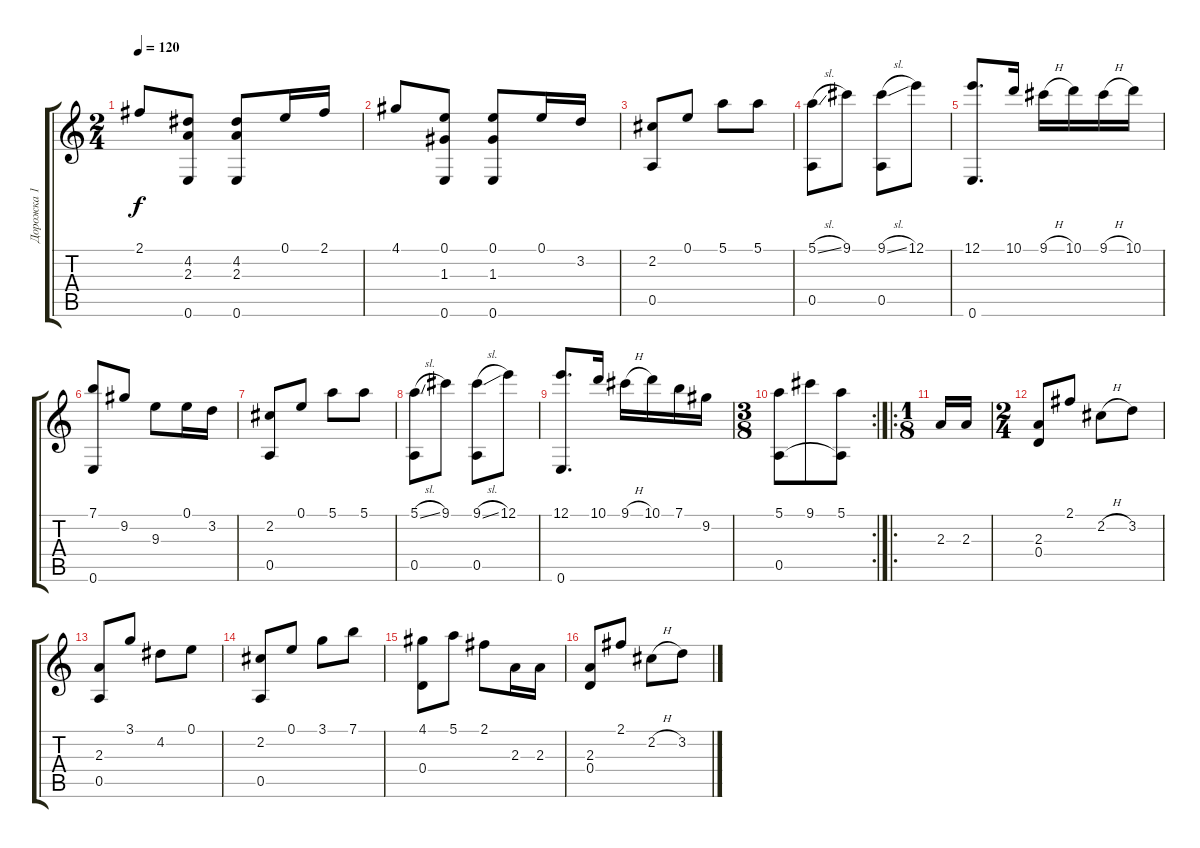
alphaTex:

\track ("Дорожка 1" "Дорожка 1") {instrument acousticguitarnylon}
\staff {score tabs}
\tuning (E4 B3 G3 D3 A2 E2) {hide}
\ts (2 4)
\tempo 120
\clef g2
\ks c
2.1.8{dy f} (4.2 2.3 0.6).8 (4.2 2.3 0.6).8 0.1.16 2.1.16 |
4.1.8 (0.1 1.3 0.6).8 (0.1 1.3 0.6).8 0.1.16 3.2.16 |
(2.2 0.5).8 0.1.8 5.1.8 5.1.8 |
(5.1{sl} 0.5).8 9.1.8 (9.1{sl} 0.5).8 12.1.8 |
(12.1 0.6).8{d} 10.1.16 9.1{h}.16 10.1.16 9.1{h}.16 10.1.16 |
(7.1 0.6).8 9.2.8 9.3.8 0.1.16 3.2.16 |
(2.2 0.5).8 0.1.8 5.1.8 5.1.8 |
(5.1{sl} 0.5).8 9.1.8 (9.1{sl} 0.5).8 12.1.8 |
(12.1 0.6).8{d} 10.1.16 9.1{h}.16 10.1.16 7.1.16 9.2.16 |
\rc 2
\ts (3 8)
(5.1 0.5).8 9.1.8 (5.1 0.5{t}).8 |
\ro
\ts (1 8)
2.3.16 2.3.16 |
\ts (2 4)
(2.3 0.4).8 2.1.8 2.2{h}.8 3.2.8 |
(2.3 0.5).8 3.1.8 4.2.8 0.1.8 |
(2.2 0.5).8 0.1.8 3.1.8 7.1.8 |
(4.1 0.4).8 5.1.8 2.1.8 2.3.16 2.3.16 |
(2.3 0.4).8 2.1.8 2.2{h}.8 3.2.8
